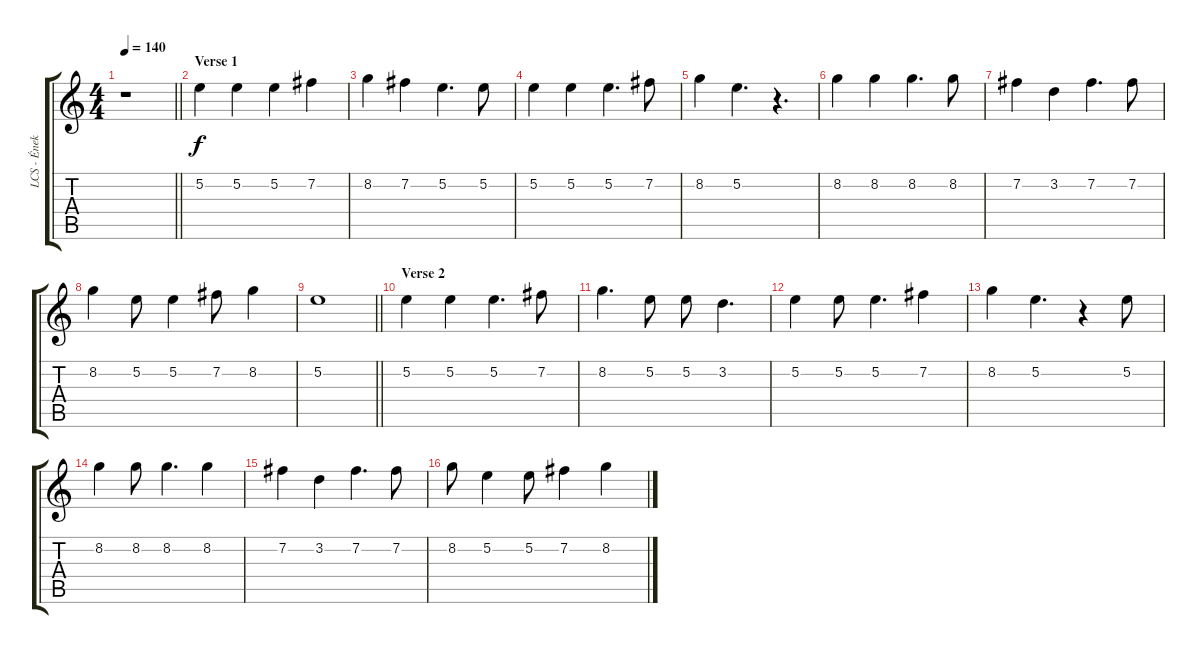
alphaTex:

\track ("LCS - Ének" "LCS - Ének") {instrument electricguitarmuted}
\staff {score tabs}
\tuning (E4 B3 G3 D3 A2 E2) {hide}
\ts (4 4)
\tempo 140
\clef g2
\barLineRight lightlight
\ks c
r.1{dy f} |
\section ("" "Verse 1")
5.2.4 5.2.4 5.2.4 7.2.4 |
8.2.4 7.2.4 5.2.4{d} 5.2.8 |
5.2.4 5.2.4 5.2.4{d} 7.2.8 |
8.2.4 5.2.4{d} r.4{d} |
8.2.4 8.2.4 8.2.4{d} 8.2.8 |
7.2.4 3.2.4 7.2.4{d} 7.2.8 |
8.2.4 5.2.8 5.2.4 7.2.8 8.2.4 |
\barLineRight lightlight
5.2.1 |
\section ("" "Verse 2")
5.2.4 5.2.4 5.2.4{d} 7.2.8 |
8.2.4{d} 5.2.8 5.2.8 3.2.4{d} |
5.2.4 5.2.8 5.2.4{d} 7.2.4 |
8.2.4 5.2.4{d} r.4 5.2.8 |
8.2.4 8.2.8 8.2.4{d} 8.2.4 |
7.2.4 3.2.4 7.2.4{d} 7.2.8 |
8.2.8 5.2.4 5.2.8 7.2.4 8.2.4
